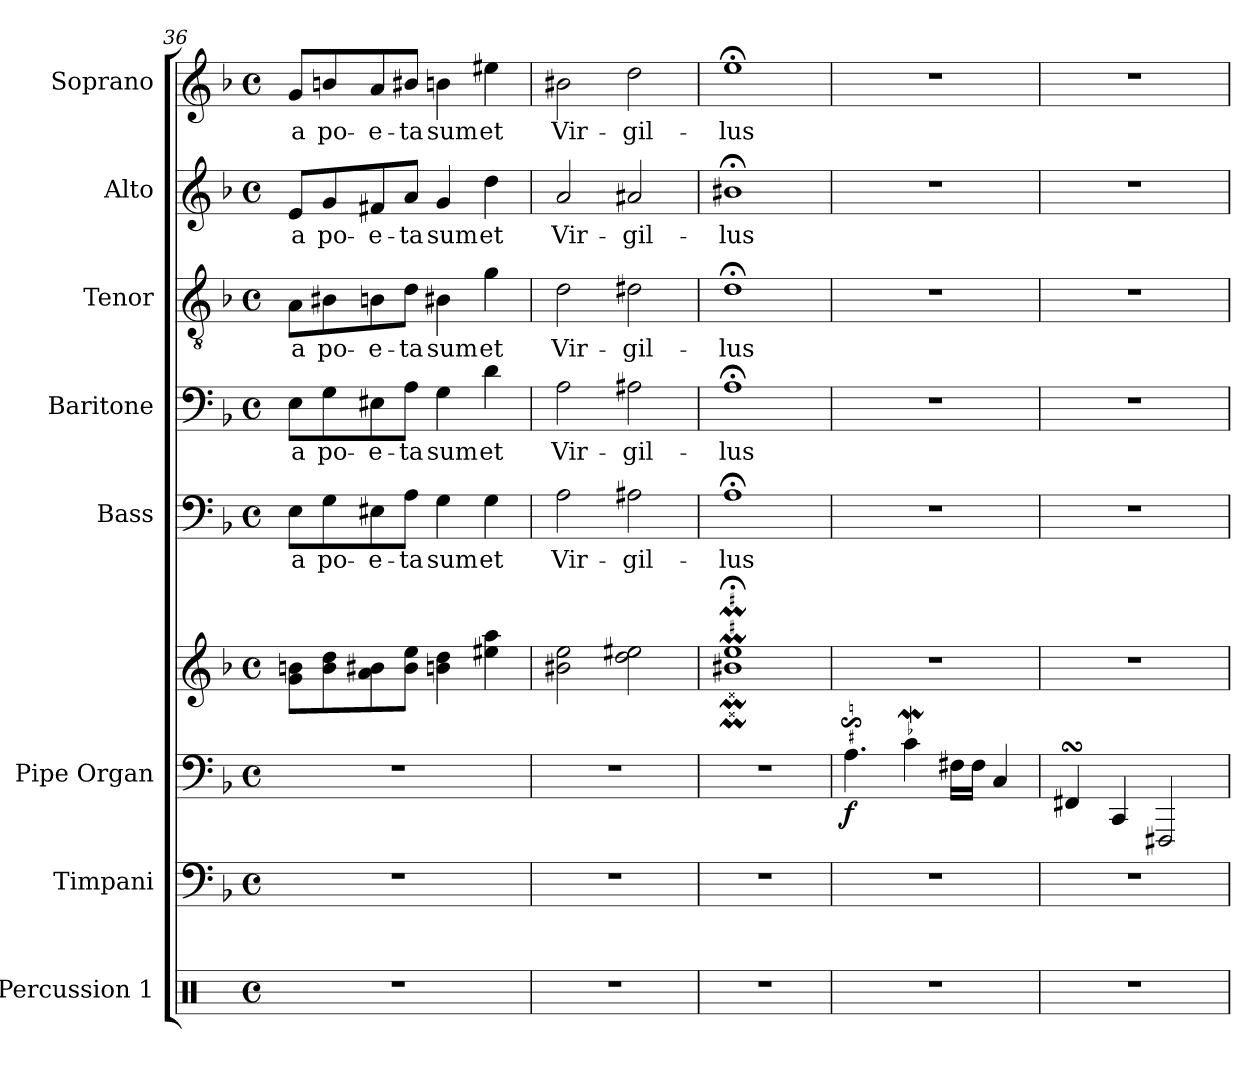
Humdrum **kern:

**kern	**kern	**kern	**kern	**dynam	**kern	**text	**kern	**text	**kern	**text	**kern	**text	**kern	**text
*part8	*part7	*part6	*part6	*part6	*part5	*part5	*part4	*part4	*part3	*part3	*part2	*part2	*part1	*part1
*staff9	*staff8	*staff7	*staff6	*staff6/7	*staff5	*staff5	*staff4	*staff4	*staff3	*staff3	*staff2	*staff2	*staff1	*staff1
*I"Percussion 1	*I"Timpani	*I"Pipe Organ	*	*	*I"Bass	*	*I"Baritone	*	*I"Tenor	*	*I"Alto	*	*I"Soprano	*
*I'Perc. 1	*I'Timp.	*I'Org.	*	*	*I'B.	*	*I'Bar.	*	*I'T.	*	*I'A.	*	*I'S.	*
*clefX	*clefF4	*clefF4	*clefG2	*	*clefF4	*	*clefF4	*	*clefGv2	*	*clefG2	*	*clefG2	*
*k[]	*k[b-]	*k[b-]	*k[b-]	*	*k[b-]	*	*k[b-]	*	*k[b-]	*	*k[b-]	*	*k[b-]	*
*M4/4	*M4/4	*M4/4	*M4/4	*	*M4/4	*	*M4/4	*	*M4/4	*	*M4/4	*	*M4/4	*
*met(c)	*met(c)	*met(c)	*met(c)	*	*met(c)	*	*met(c)	*	*met(c)	*	*met(c)	*	*met(c)	*
=36	=36	=36	=36	=36	=36	=36	=36	=36	=36	=36	=36	=36	=36	=36
!	!	!	!	!	!	!LO:LY:b	!	!LO:LY:b	!	!LO:LY:b	!	!LO:LY:b	!	!LO:LY:b
1r	1r	1r	8g\ 8bn\L	.	8E\L	a	8E\L	a	8A\L	a	8e/L	a	8g/L	a
!	!	!	!	!	!	!LO:LY:b	!	!LO:LY:b	!	!LO:LY:b	!	!LO:LY:b	!	!LO:LY:b
.	.	.	8b\ 8dd\	.	8G\	po-	8G\	po-	8B#X\	po-	8g/	po-	8bn/	po-
!	!	!	!	!	!	!LO:LY:b	!	!LO:LY:b	!	!LO:LY:b	!	!LO:LY:b	!	!LO:LY:b
.	.	.	8a\ 8b#X\	.	8E#X\	-e-	8E#X\	-e-	8Bn\	-e-	8f#X/	-e-	8a/	-e-
!	!	!	!	!	!	!LO:LY:b	!	!LO:LY:b	!	!LO:LY:b	!	!LO:LY:b	!	!LO:LY:b
.	.	.	8b#\ 8ee\J	.	8A\J	-ta	8A\J	-ta	8d\J	-ta	8a/J	-ta	8b#X/J	-ta
!	!	!	!	!	!	!LO:LY:b	!	!LO:LY:b	!	!LO:LY:b	!	!LO:LY:b	!	!LO:LY:b
.	.	.	4bn\ 4dd\	.	4G\	sum	4G\	sum	4B#X\	sum	4g/	sum	4bn\	sum
!	!	!	!	!	!	!LO:LY:b	!	!LO:LY:b	!	!LO:LY:b	!	!LO:LY:b	!	!LO:LY:b
.	.	.	4ee#X\ 4aa\	.	4G\	et	4d\	et	4g\	et	4dd\	et	4ee#X\	et
=37	=37	=37	=37	=37	=37	=37	=37	=37	=37	=37	=37	=37	=37	=37
!	!	!	!	!	!	!LO:LY:b	!	!LO:LY:b	!	!LO:LY:b	!	!LO:LY:b	!	!LO:LY:b
1r	1r	1r	2b#X\ 2ee\	.	2A\	Vir-	2A\	Vir-	2d\	Vir-	2a/	Vir-	2b#X\	Vir-
!	!	!	!	!	!	!LO:LY:b	!	!LO:LY:b	!	!LO:LY:b	!	!LO:LY:b	!	!LO:LY:b
.	.	.	2dd\ 2ee#X\	.	2A#X\	-gil-	2A#X\	-gil-	2d#X\	-gil-	2a#X/	-gil-	2dd\	-gil-
=38	=38	=38	=38	=38	=38	=38	=38	=38	=38	=38	=38	=38	=38	=38
!	!	!	!	!	!	!LO:LY:b	!	!LO:LY:b	!	!LO:LY:b	!	!LO:LY:b	!	!LO:LY:b
1r	1r	1r	1b#X;<MZ 1ee;<MZ	.	1A;<Z	-lus	1A;<Z	-lus	1d;<Z	-lus	1b#X;<Z	-lus	1ee;<Z	-lus
=39	=39	=39	=39	=39	=39	=39	=39	=39	=39	=39	=39	=39	=39	=39
!	!	!	!	!LO:DY:b=2	!	!	!	!	!	!	!	!	!	!
1r	1r	4.As$sS\	1r	f	1r	.	1r	.	1r	.	1r	.	1r	.
.	.	4cW\	.	.	.	.	.	.	.	.	.	.	.	.
.	.	16F#X\LL	.	.	.	.	.	.	.	.	.	.	.	.
.	.	16F#\JJ	.	.	.	.	.	.	.	.	.	.	.	.
.	.	4C/	.	.	.	.	.	.	.	.	.	.	.	.
=40	=40	=40	=40	=40	=40	=40	=40	=40	=40	=40	=40	=40	=40	=40
1r	1r	4FF#XsSsS/	1r	.	1r	.	1r	.	1r	.	1r	.	1r	.
.	.	4CC/	.	.	.	.	.	.	.	.	.	.	.	.
.	.	2FFF#X/	.	.	.	.	.	.	.	.	.	.	.	.
=	=	=	=	=	=	=	=	=	=	=	=	=	=	=
*-	*-	*-	*-	*-	*-	*-	*-	*-	*-	*-	*-	*-	*-	*-
